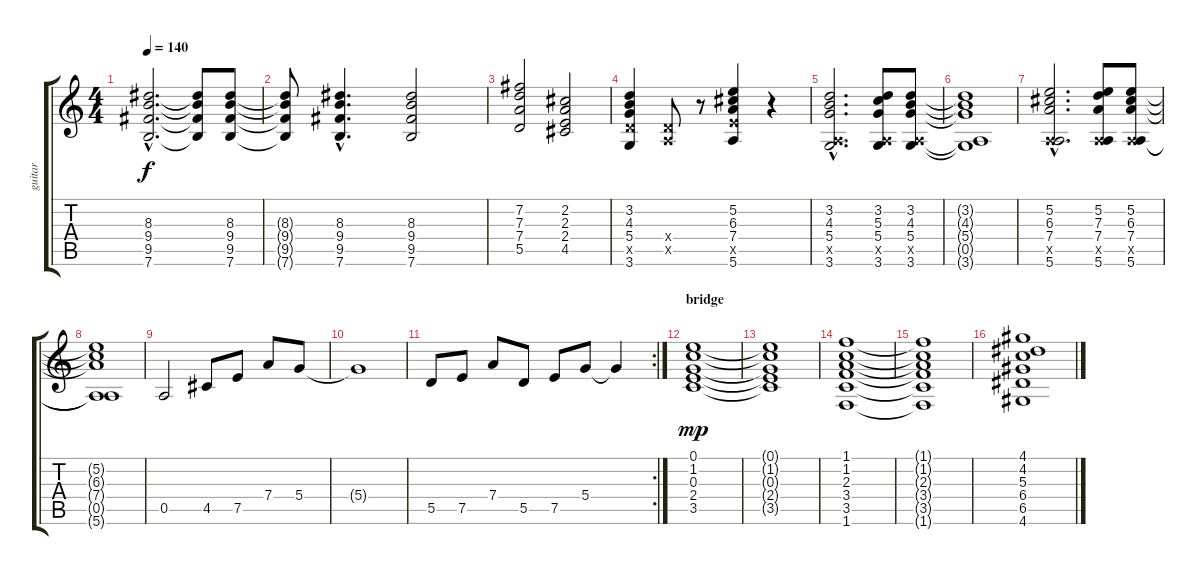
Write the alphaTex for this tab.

\track ("guitar" "guitar") {instrument distortionguitar}
\staff {score tabs}
\tuning (E4 B3 G3 D3 A2 E2) {hide}
\ts (4 4)
\tempo 140
\clef g2
\ks c
(8.3{hac} 9.4{hac} 9.5{hac} 7.6{hac}).2{d dy f} (8.3{t} 9.4{t} 9.5{t} 7.6{t}).8 (8.3 9.4 9.5 7.6).8 |
(8.3{t} 9.4{t} 9.5{t} 7.6{t}).8 (8.3{hac} 9.4{hac} 9.5{hac} 7.6{hac}).4{d} (8.3 9.4 9.5 7.6).2 |
(7.2 7.3 7.4 5.5).2 (2.2 2.3 2.4 4.5).2 |
(3.2 4.3 5.4 5.5{x} 3.6).4 (0.4{x} 0.5{x}).8 r.8 (5.2 6.3 7.4 7.5{x} 5.6).4 r.4 |
(3.2{hac} 4.3{hac} 5.4{hac} 0.5{hac x} 3.6).2{d} (3.2 5.3 5.4 0.5{x} 3.6).8 (3.2 4.3 5.4 0.5{x} 3.6).8 |
(3.2{t} 4.3{t} 5.4{t} 0.5{t} 3.6{t}).1 |
(5.2{hac} 6.3{hac} 7.4{hac} 0.5{hac x} 5.6{hac}).2{d} (5.2 7.3 7.4 0.5{x} 5.6).8 (5.2 6.3 7.4 0.5{x} 5.6).8 |
(5.2{t} 6.3{t} 7.4{t} 0.5{t} 5.6{t}).1 |
0.5.2 4.5.8 7.5.8 7.4.8 5.4.8 |
5.4{t}.1 |
\rc 2
5.5.8 7.5.8 7.4.8 5.5.8 7.5.8 5.4.8 5.4{t}.4 |
\section ("" "bridge")
(0.1 1.2 0.3 2.4 3.5).1{dy mp} |
(0.1{t} 1.2{t} 0.3{t} 2.4{t} 3.5{t}).1 |
(1.1 1.2 2.3 3.4 3.5 1.6).1 |
(1.1{t} 1.2{t} 2.3{t} 3.4{t} 3.5{t} 1.6{t}).1 |
(4.1 4.2 5.3 6.4 6.5 4.6).1
